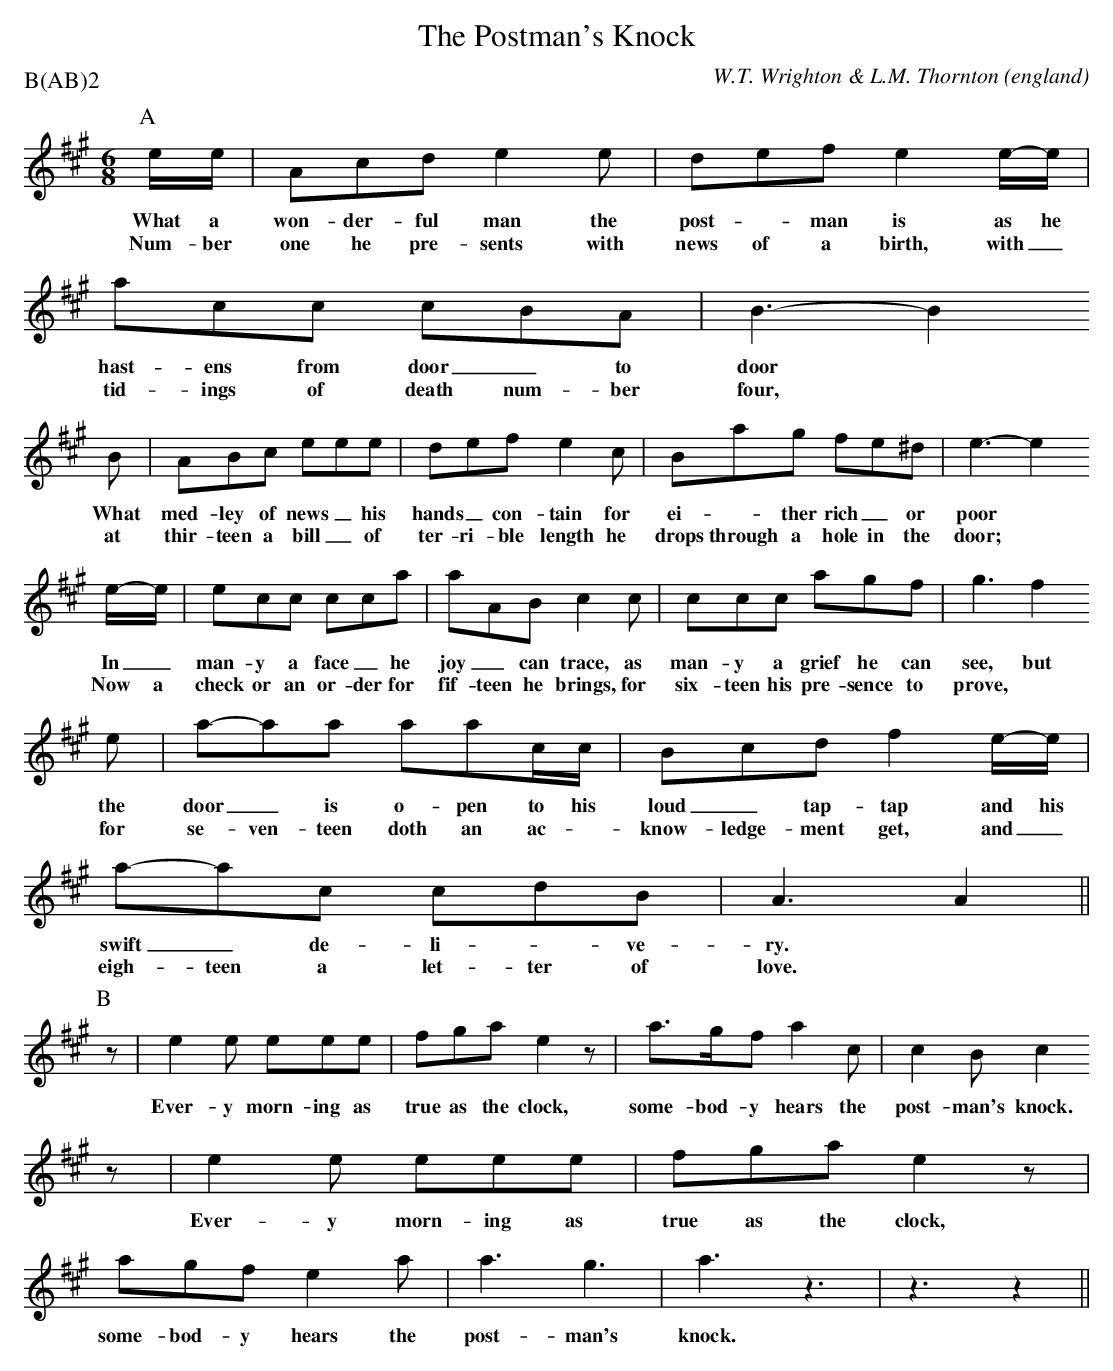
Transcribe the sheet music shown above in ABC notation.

X:1
T:The Postman's Knock
O:england
M:6/8
C:W.T. Wrighton \& L.M. Thornton
P:B(AB)2
L:1/16
K:A
P:A
ee     | A2c2d2          e4  e2       | d2e2f2          e4     \
w:  What a   won-der-ful     man the        post - man      is
w:  Num-ber  one he pre-     sents with     news of a       birth,
e-e    | a2c2c2          c2B2A2       | B6-             B4
w:  as he    hast-ens from   door_ to       door
w:  with_    tid-ings of     death num-ber  four,
B2     | A2B2c2          e2e2e2       | d2e2f2          e4     \
w:  What     med-ley of      news_ his      hands_ con-     tain
w:  at       thir-teen a     bill_ of       ter-ri-ble      length
c2     | B2a2g2          f2e2^d2      | e6-             e4
w:  for      ei - ther       rich_ or       poor
w:  he       drops through a hole in the    door;
e-e    | e2c2c2          c2c2a2       | a2A2B2          c4     \
w:  In_      man-y a         face_ he       joy_ can        trace,
w:  Now a    check or an     or-der for     fif-teen he     brings,
c2     | c2c2c2          a2g2f2       | g6              f4
w:  as       man-y a         grief he can   see,            but
w:  for      six-teen his    pre-sence to   prove,
e2     | a2-a2a2         a2a2cc       | B2c2d2          f4     \
w:  the      door_ is        o-pen to his   loud_ tap-      tap
w:  for      se-ven-teen     doth an ac -   know-ledge-ment get,
e-e    | a2-a2c2         c2d2B2       | A6              A4     ||
w:  and his  swift_ de-      li - ve-       ry.
w:  and_     eigh-teen a     let-ter of     love.
P:B
z2 | e4 e2      e2e2e2     | f2g2a2      e4     \
w:   Ever-y     morn-ing as  true as the clock,
z2 | a3gf2      a4    c2   | c4  B2      c4
w:   some-bod-y hears the    post-man's  knock.
z2 | e4 e2      e2e2e2     | f2g2a2      e4     \
w:   Ever-y     morn-ing as  true as the clock,
z2 | a2g2f2     e4    a2   | a6          g6     | a6     z6 | z6 z4 ||
w:   some-bod-y hears the    post-       man's    knock.
